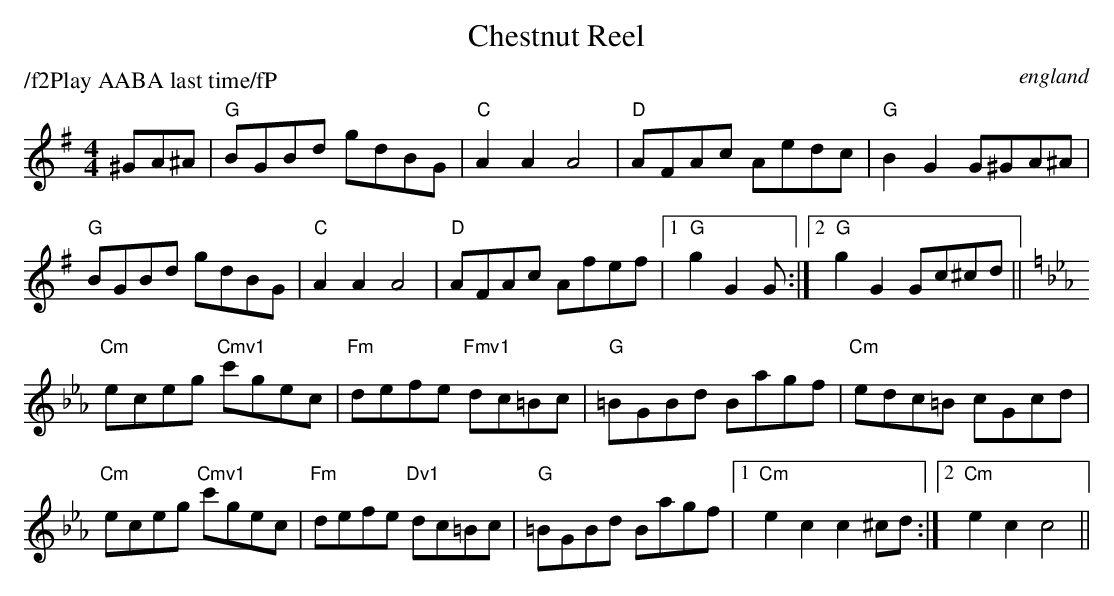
X:1
T:Chestnut Reel
O:england
P:/f2Play AABA last time/fP
M:4/4
L:1/4
K:G
^G/2A/2^A/2|"G"B/2G/2B/2d/2 g/2d/2B/2G/2|"C"AA A2|"D"A/2F/2A/2c/2 A/2e/2d/2c/2\
|"G"BG G/2^G/2A/2^A/2|
"G"B/2G/2B/2d/2 g/2d/2B/2G/2|"C"AA A2|"D"A/2F/2A/2c/2 A/2f/2e/2f/2|1"G"gG G/2\
:|2"G"gG G/2c/2^c/2d/2||
K:Cm
"Cm"e/2c/2e/2g/2 "Cmv1"c'/2g/2e/2c/2|"Fm"d/2e/2f/2e/2 "Fmv1"d/2c/2=B/2c/2|\
"G"=B/2G/2B/2d/2 B/2a/2g/2f/2|"Cm"e/2d/2c/2=B/2 c/2G/2c/2d/2|
K:Cm
"Cm"e/2c/2e/2g/2 "Cmv1"c'/2g/2e/2c/2|"Fm"d/2e/2f/2e/2 "Dv1"d/2c/2=B/2c/2|\
"G"=B/2G/2B/2d/2 B/2a/2g/2f/2|1"Cm"ec c^c/2d/2:|2"Cm"ec c2||
